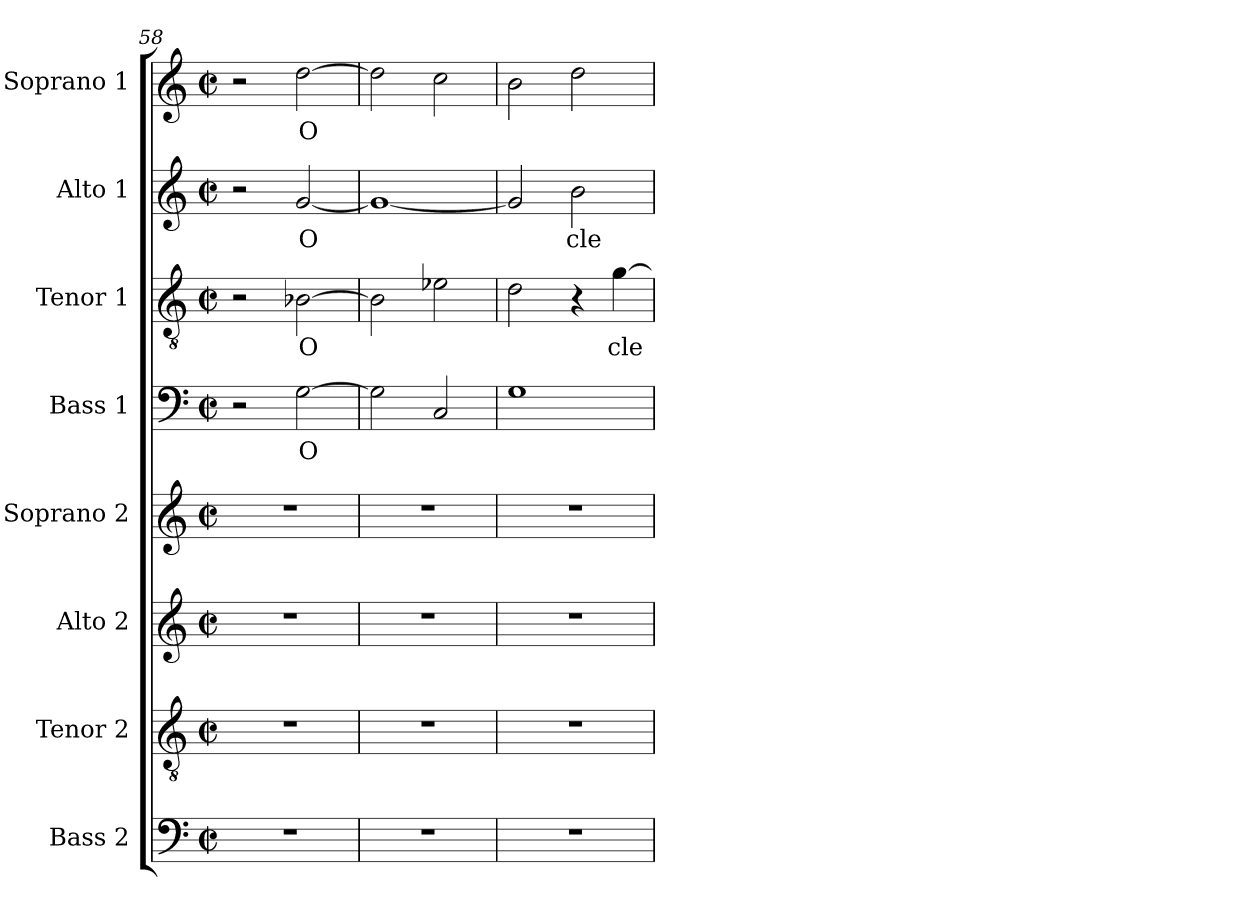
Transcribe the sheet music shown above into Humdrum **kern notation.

**kern	**kern	**kern	**kern	**kern	**text	**kern	**text	**kern	**text	**kern	**text
*part8	*part7	*part6	*part5	*part4	*part4	*part3	*part3	*part2	*part2	*part1	*part1
*staff8	*staff7	*staff6	*staff5	*staff4	*staff4	*staff3	*staff3	*staff2	*staff2	*staff1	*staff1
*I"Bass 2	*I"Tenor 2	*I"Alto 2	*I"Soprano 2	*I"Bass 1	*	*I"Tenor 1	*	*I"Alto 1	*	*I"Soprano 1	*
*I'B 2	*I'T 2	*I'A 2	*I'S 2	*I'B 1	*	*I'T 1	*	*I'A 1	*	*I'S 1	*
!!LO:PB:g=z
*clefF4	*clefGv2	*clefG2	*clefG2	*clefF4	*	*clefGv2	*	*clefG2	*	*clefG2	*
*k[]	*k[]	*k[]	*k[]	*k[]	*	*k[]	*	*k[]	*	*k[]	*
*C:	*C:	*C:	*C:	*C:	*	*C:	*	*C:	*	*C:	*
*M2/2	*M2/2	*M2/2	*M2/2	*M2/2	*	*M2/2	*	*M2/2	*	*M2/2	*
*met(c|)	*met(c|)	*met(c|)	*met(c|)	*met(c|)	*	*met(c|)	*	*met(c|)	*	*met(c|)	*
=58	=58	=58	=58	=58	=58	=58	=58	=58	=58	=58	=58
1r	1r	1r	1r	2r	.	2r	.	2r	.	2r	.
!	!	!	!	!	!LO:LY:b	!	!	!	!	!	!
!	!	!	!	!	!	!	!LO:LY:b	!	!	!	!
!	!	!	!	!	!	!	!	!	!LO:LY:b	!	!
!	!	!	!	!	!	!	!	!	!	!	!LO:LY:b
.	.	.	.	[2G\	O	[2B-X\	O	[2g/	O	[2dd\	O
=59	=59	=59	=59	=59	=59	=59	=59	=59	=59	=59	=59
1r	1r	1r	1r	2G\]	.	2B-\]	.	1g_	.	2dd\]	.
.	.	.	.	2C/	.	2e-X\	.	.	.	2cc\	.
=60	=60	=60	=60	=60	=60	=60	=60	=60	=60	=60	=60
1r	1r	1r	1r	1G	.	2d\	.	2g/]	.	2b\	.
!	!	!	!	!	!	!	!	!	!LO:LY:b	!	!
.	.	.	.	.	.	4r	.	2b\	cle-	2dd\	.
!	!	!	!	!	!	!	!LO:LY:b	!	!	!	!
.	.	.	.	.	.	[4g\	cle-	.	.	.	.
=	=	=	=	=	=	=	=	=	=	=	=
*-	*-	*-	*-	*-	*-	*-	*-	*-	*-	*-	*-
